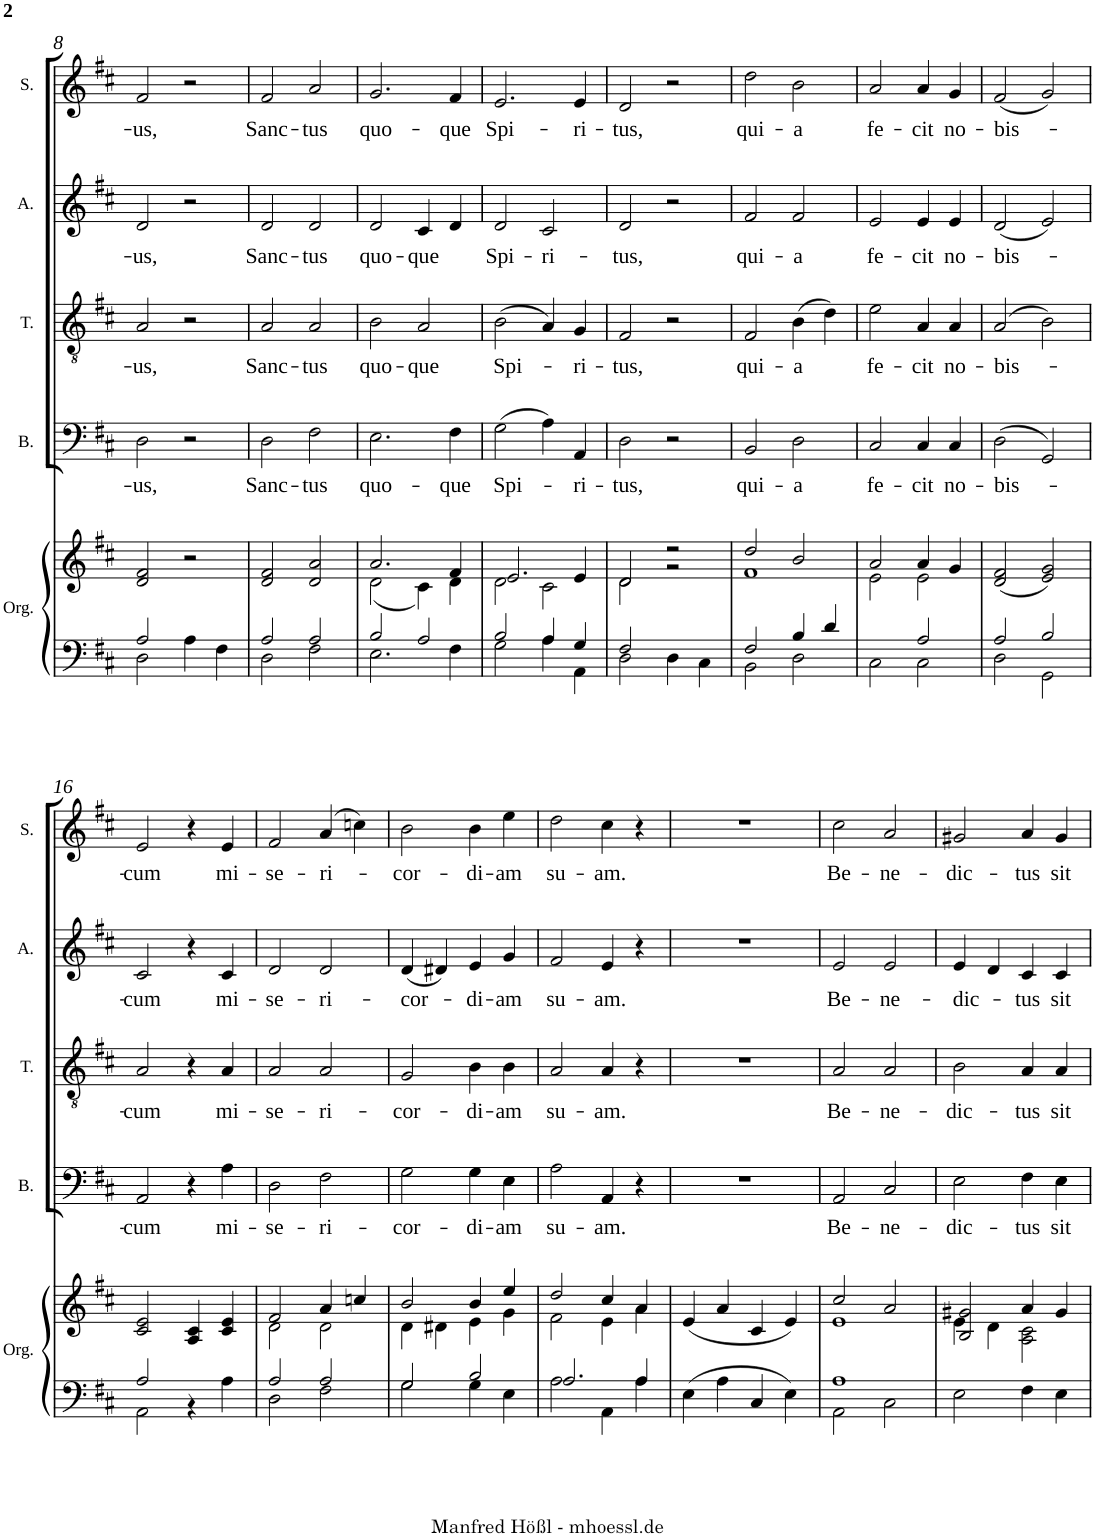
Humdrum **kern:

**kern	**kern	**kern	**text	**kern	**text	**kern	**text	**kern	**text
*part5	*part5	*part4	*part4	*part3	*part3	*part2	*part2	*part1	*part1
*staff6	*staff5	*staff4	*staff4	*staff3	*staff3	*staff2	*staff2	*staff1	*staff1
*I"Orgel	*	*I"Bass	*	*I"Tenor	*	*I"Alto	*	*I"Soprano	*
*I'Org.	*	*I'B.	*	*I'T.	*	*I'A.	*	*I'S.	*
!!LO:PB:g=z
*clefF4	*clefG2	*clefF4	*	*clefGv2	*	*clefG2	*	*clefG2	*
*k[f#c#]	*k[f#c#]	*k[f#c#]	*	*k[f#c#]	*	*k[f#c#]	*	*k[f#c#]	*
*D:	*D:	*D:	*	*D:	*	*D:	*	*D:	*
*M2/2	*M2/2	*M2/2	*	*M2/2	*	*M2/2	*	*M2/2	*
*met(c|)	*met(c|)	*met(c|)	*	*met(c|)	*	*met(c|)	*	*met(c|)	*
=8	=8	=8	=8	=8	=8	=8	=8	=8	=8
*^	*	*	*	*	*	*	*	*	*
!	!	!	!	!LO:LY:b	!	!LO:LY:b	!	!LO:LY:b	!	!LO:LY:b
2A/	2D\	2d/ 2f#/	2D\	-us,	2A/	-us,	2d/	-us,	2f#/	-us,
2ryy	4A\	2r	2r	.	2r	.	2r	.	2r	.
.	4F#\	.	.	.	.	.	.	.	.	.
=9	=9	=9	=9	=9	=9	=9	=9	=9	=9	=9
!	!	!	!	!LO:LY:b	!	!LO:LY:b	!	!LO:LY:b	!	!LO:LY:b
2A/	2D\	2d/ 2f#/	2D\	Sanc-	2A/	Sanc-	2d/	Sanc-	2f#/	Sanc-
!	!	!	!	!LO:LY:b	!	!LO:LY:b	!	!LO:LY:b	!	!LO:LY:b
2A/	2F#\	2d/ 2a/	2F#\	-tus	2A/	-tus	2d/	-tus	2a/	-tus
=10	=10	=10	=10	=10	=10	=10	=10	=10	=10	=10
*	*	*^	*	*	*	*	*	*	*	*
!	!	!	!	!	!LO:LY:b	!	!LO:LY:b	!	!LO:LY:b	!	!LO:LY:b
2B/	2.E\	2.a/	(<2d\	2.E\	quo-	2B\	quo-	2d/	quo-	2.g/	quo-
!	!	!	!	!	!	!	!LO:LY:b	!	!LO:LY:b	!	!
2A/	.	.	4c#\)	.	.	2A/	-que	4c#/	-que	.	.
!	!	!	!	!	!LO:LY:b	!	!	!	!	!	!LO:LY:b
.	4F#\	4f#/	4d\	4F#\	-que	.	.	4d/	.	4f#/	-que
=11	=11	=11	=11	=11	=11	=11	=11	=11	=11	=11	=11
!	!	!	!	!	!LO:LY:b	!	!LO:LY:b	!	!LO:LY:b	!	!LO:LY:b
2B/	2G\	2.e/	2d\	(>2G\	Spi-	(>2B\	Spi-	2d/	Spi-	2.e/	Spi-
!	!	!	!	!	!	!	!	!	!LO:LY:b	!	!
4A/	4A\	.	2c#\	4A\)	.	4A/)	.	2c#/	-ri-	.	.
!	!	!	!	!	!LO:LY:b	!	!LO:LY:b	!	!	!	!LO:LY:b
4G/	4AA\	4e/	.	4AA/	-ri-	4G/	-ri-	.	.	4e/	-ri-
=12	=12	=12	=12	=12	=12	=12	=12	=12	=12	=12	=12
!	!	!	!	!	!LO:LY:b	!	!LO:LY:b	!	!LO:LY:b	!	!LO:LY:b
2F#/	2D\	2d/	2d\	2D\	-tus,	2F#/	-tus,	2d/	-tus,	2d/	-tus,
2ryy	4D\	2r	2r	2r	.	2r	.	2r	.	2r	.
.	4C#\	.	.	.	.	.	.	.	.	.	.
=13	=13	=13	=13	=13	=13	=13	=13	=13	=13	=13	=13
!	!	!	!	!	!LO:LY:b	!	!LO:LY:b	!	!LO:LY:b	!	!LO:LY:b
2F#/	2BB\	2dd/	1f#	2BB/	qui-	2F#/	qui-	2f#/	qui-	2dd\	qui-
!	!	!	!	!	!LO:LY:b	!	!LO:LY:b	!	!LO:LY:b	!	!LO:LY:b
4B/	2D\	2b/	.	2D\	-a	(>4B\	-a	2f#/	-a	2b\	-a
4d/	.	.	.	.	.	4d\)	.	.	.	.	.
=14	=14	=14	=14	=14	=14	=14	=14	=14	=14	=14	=14
!	!	!	!	!	!LO:LY:b	!	!LO:LY:b	!	!LO:LY:b	!	!LO:LY:b
2ryy	2C#\	2a/	2e\	2C#/	fe-	2e\	fe-	2e/	fe-	2a/	fe-
!	!	!	!	!	!LO:LY:b	!	!LO:LY:b	!	!LO:LY:b	!	!LO:LY:b
2A/	2C#\	4a/	2e\	4C#/	-cit	4A/	-cit	4e/	-cit	4a/	-cit
!	!	!	!	!	!LO:LY:b	!	!LO:LY:b	!	!LO:LY:b	!	!LO:LY:b
.	.	4g/	.	4C#/	no-	4A/	no-	4e/	no-	4g/	no-
*	*	*v	*v	*	*	*	*	*	*	*	*
=15	=15	=15	=15	=15	=15	=15	=15	=15	=15	=15
!	!	!	!	!LO:LY:b	!	!LO:LY:b	!	!LO:LY:b	!	!LO:LY:b
2A/	2D\	(2d/ 2f#/	(>2D\	-bis-	(2A/	-bis-	(<2d/	-bis-	(<2f#/	-bis-
2B/	2GG\	2e/ 2g/)	2GG/)	.	2B\)	.	2e/)	.	2g/)	.
!!LO:LB:g=z
=16	=16	=16	=16	=16	=16	=16	=16	=16	=16	=16
!	!	!	!	!LO:LY:b	!	!LO:LY:b	!	!LO:LY:b	!	!LO:LY:b
2A/	2AA\	2c#/ 2e/	2AA/	-cum	2A/	-cum	2c#/	-cum	2e/	-cum
2ryy	4r	4A/ 4c#/	4r	.	4r	.	4r	.	4r	.
!	!	!	!	!LO:LY:b	!	!LO:LY:b	!	!LO:LY:b	!	!LO:LY:b
.	4A\	4c#/ 4e/	4A\	mi-	4A/	mi-	4c#/	mi-	4e/	mi-
=17	=17	=17	=17	=17	=17	=17	=17	=17	=17	=17
*	*	*^	*	*	*	*	*	*	*	*
!	!	!	!	!	!LO:LY:b	!	!LO:LY:b	!	!LO:LY:b	!	!LO:LY:b
2A/	2D\	2f#/	2d\	2D\	-se-	2A/	-se-	2d/	-se-	2f#/	-se-
!	!	!	!	!	!LO:LY:b	!	!LO:LY:b	!	!LO:LY:b	!	!LO:LY:b
2A/	2F#\	4a/	2d\	2F#\	-ri-	2A/	-ri-	2d/	-ri-	(4a/	-ri-
.	.	4ccn/	.	.	.	.	.	.	.	4ccn\)	.
=18	=18	=18	=18	=18	=18	=18	=18	=18	=18	=18	=18
!	!	!	!	!	!LO:LY:b	!	!LO:LY:b	!	!LO:LY:b	!	!LO:LY:b
2G/	2G\	2b/	4d\	2G\	-cor-	2G/	-cor-	(<4d/	-cor-	2b\	-cor-
.	.	.	4d#X\	.	.	.	.	4d#X/)	.	.	.
!	!	!	!	!	!LO:LY:b	!	!LO:LY:b	!	!LO:LY:b	!	!LO:LY:b
2B/	4G\	4b/	4e\	4G\	-di-	4B\	-di-	4e/	-di-	4b\	-di-
!	!	!	!	!	!LO:LY:b	!	!LO:LY:b	!	!LO:LY:b	!	!LO:LY:b
.	4E\	4ee/	4g\	4E\	-am	4B\	-am	4g/	-am	4ee\	-am
=19	=19	=19	=19	=19	=19	=19	=19	=19	=19	=19	=19
!	!	!	!	!	!LO:LY:b	!	!LO:LY:b	!	!LO:LY:b	!	!LO:LY:b
2.A/	2A\	2dd/	2f#\	2A\	su-	2A/	su-	2f#/	su-	2dd\	su-
!	!	!	!	!	!LO:LY:b	!	!LO:LY:b	!	!LO:LY:b	!	!LO:LY:b
.	4AA\	4cc#/	4e\	4AA/	-am.	4A/	-am.	4e/	-am.	4cc#\	-am.
4A/	4A\	4a/	4a\	4r	.	4r	.	4r	.	4r	.
*v	*v	*	*	*	*	*	*	*	*	*	*
*	*v	*v	*	*	*	*	*	*	*	*
=20	=20	=20	=20	=20	=20	=20	=20	=20	=20
4E\	(<4e/	1r	.	1r	.	1r	.	1r	.
4A\	4a/	.	.	.	.	.	.	.	.
4C#/	4c#/	.	.	.	.	.	.	.	.
4E\	4e/)	.	.	.	.	.	.	.	.
=21	=21	=21	=21	=21	=21	=21	=21	=21	=21
*^	*^	*	*	*	*	*	*	*	*
!	!	!	!	!	!LO:LY:b	!	!LO:LY:b	!	!LO:LY:b	!	!LO:LY:b
1A	2AA\	2cc#/	1e	2AA/	Be-	2A/	Be-	2e/	Be-	2cc#\	Be-
!	!	!	!	!	!LO:LY:b	!	!LO:LY:b	!	!LO:LY:b	!	!LO:LY:b
.	2C#\	2a/	.	2C#/	-ne-	2A/	-ne-	2e/	-ne-	2a/	-ne-
=22	=22	=22	=22	=22	=22	=22	=22	=22	=22	=22	=22
!	!	!	!	!	!LO:LY:b	!	!LO:LY:b	!	!LO:LY:b	!	!LO:LY:b
*v	*v	*	*	*	*	*	*	*	*	*	*
2E\	2B/ 2g#X/	4e\	2E\	-dic-	2B\	-dic-	4e/	-dic-	2g#X/	-dic-
.	.	4d\	.	.	.	.	4d/	.	.	.
!	!	!	!	!LO:LY:b	!	!LO:LY:b	!	!LO:LY:b	!	!LO:LY:b
4F#\	4a/	2A\ 2c#\	4F#\	-tus	4A/	-tus	4c#/	-tus	4a/	-tus
!	!	!	!	!LO:LY:b	!	!LO:LY:b	!	!LO:LY:b	!	!LO:LY:b
4E\	4g#/	.	4E\	sit	4A/	sit	4c#/	sit	4g#/	sit
*	*v	*v	*	*	*	*	*	*	*	*
=	=	=	=	=	=	=	=	=	=
*-	*-	*-	*-	*-	*-	*-	*-	*-	*-
